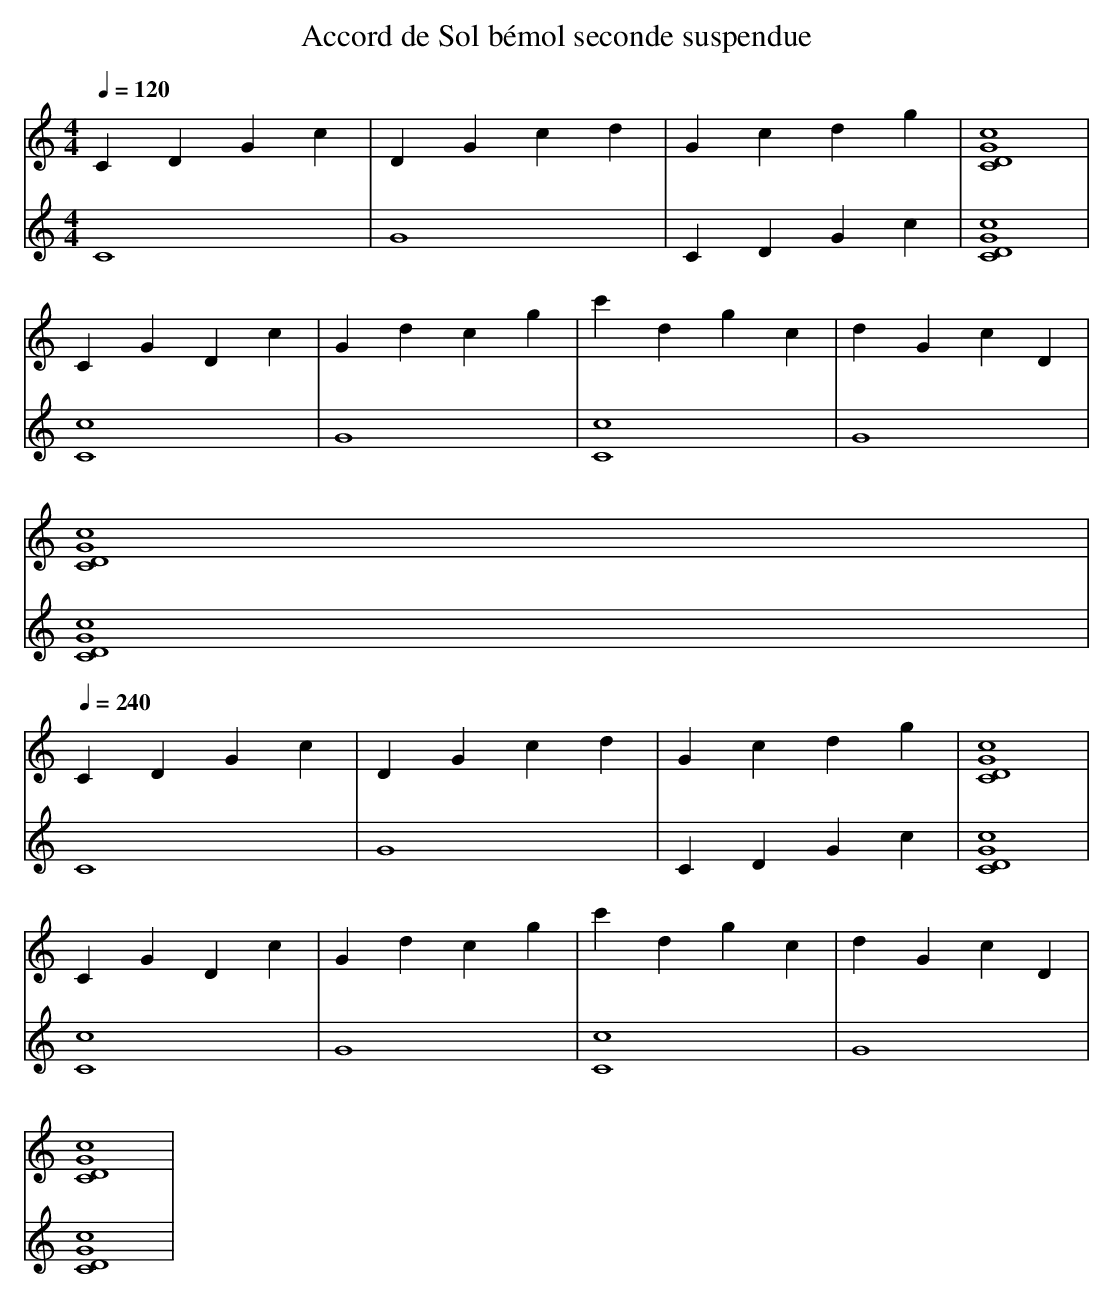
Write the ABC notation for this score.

X:1
T:Accord de Sol bémol seconde suspendue
M: 4/4
L: 1/4
Q:1/4=120
K:C
V:1
C D G c | D G c d | G c d g | [C4 D4 G4 c4] |
C G D c | G d c g | c' d g c | d G c D |
[C4 D4 G4 c4] |
Q:1/4=240
C D G c | D G c d | G c d g | [C4 D4 G4 c4] |
C G D c | G d c g | c' d g c | d G c D |
[C4 D4 G4 c4] |
V:2
C4 | G4 | C D G c | [C4 D4 G4 c4] |
[C4 c4] | G4 | [C4 c4] | G4 |
[C4 D4 G4 c4] |
Q:1/4=240
C4 | G4 | C D G c | [C4 D4 G4 c4] |
[C4 c4] | G4 | [C4 c4] | G4 |
[C4 D4 G4 c4] |
